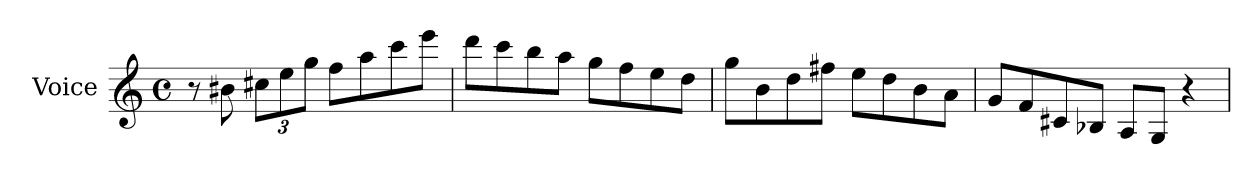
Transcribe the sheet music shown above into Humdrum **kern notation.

**kern
*part1
*staff1
*I"Voice
*I'Voice
*clefG2
*M4/4
*met(c)
=1
8r
8b#X\
12cc#X\L
12ee\
12gg\J
8ff\L
8aa\
8ccc\
8eee\J
=2
8ddd\L
8ccc\
8bb\
8aa\J
8gg\L
8ff\
8ee\
8dd\J
=3
8gg\L
8b\
8dd\
8ff#X\J
8ee\L
8dd\
8b\
8a\J
=4
8g/L
8f/
8c#X/
8B-X/J
8A/L
8G/J
4r
=
*-
